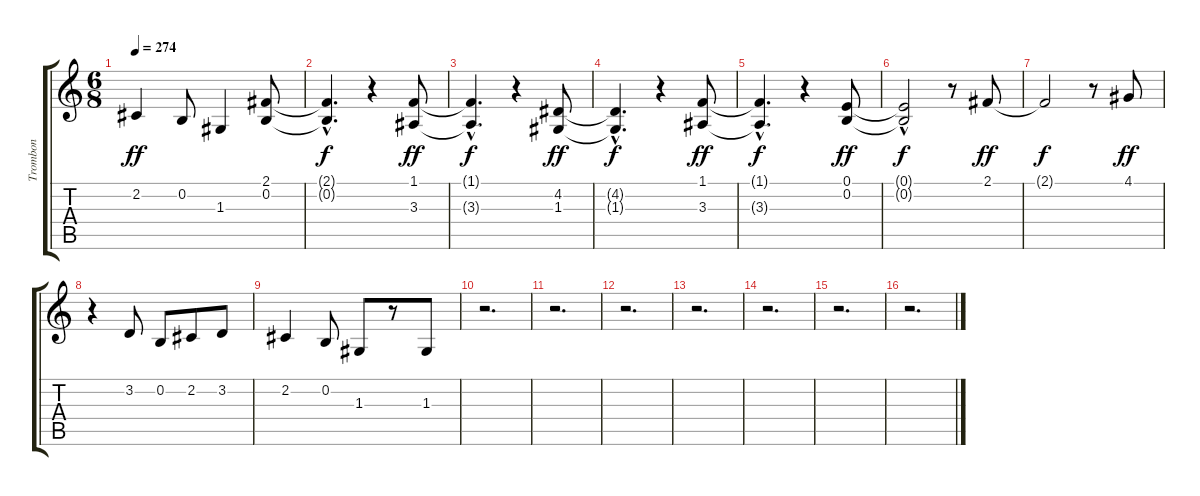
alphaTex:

\track ("Trombon   (Adorno" "Trombon   ") {instrument trombone}
\staff {score tabs}
\tuning (E4 B3 G3 D3 A2 E2) {hide}
\ts (6 8)
\tempo 274
\clef g2
\ks c
2.2.4{dy ff} 0.2.8 1.3.4 (2.1 0.2).8 |
(2.1{hac t} 0.2{hac t}).4{d dy f} r.4 (1.1 3.3).8{dy ff} |
(1.1{hac t} 3.3{hac t}).4{d dy f} r.4 (4.2 1.3).8{dy ff} |
(4.2{hac t} 1.3{hac t}).4{d dy f} r.4 (1.1 3.3).8{dy ff} |
(1.1{hac t} 3.3{hac t}).4{d dy f} r.4 (0.1 0.2).8{dy ff} |
(0.1{t} 0.2{hac t}).2{dy f} r.8 2.1.8{dy ff} |
2.1{t}.2{dy f} r.8 4.1.8{dy ff} |
r.4 3.2.8 0.2.8 2.2.8 3.2.8 |
2.2.4 0.2.8 1.3.8 r.8 1.3.8 |
r.2{d} |
r.2{d} |
r.2{d} |
r.2{d} |
r.2{d} |
r.2{d} |
r.2{d}
